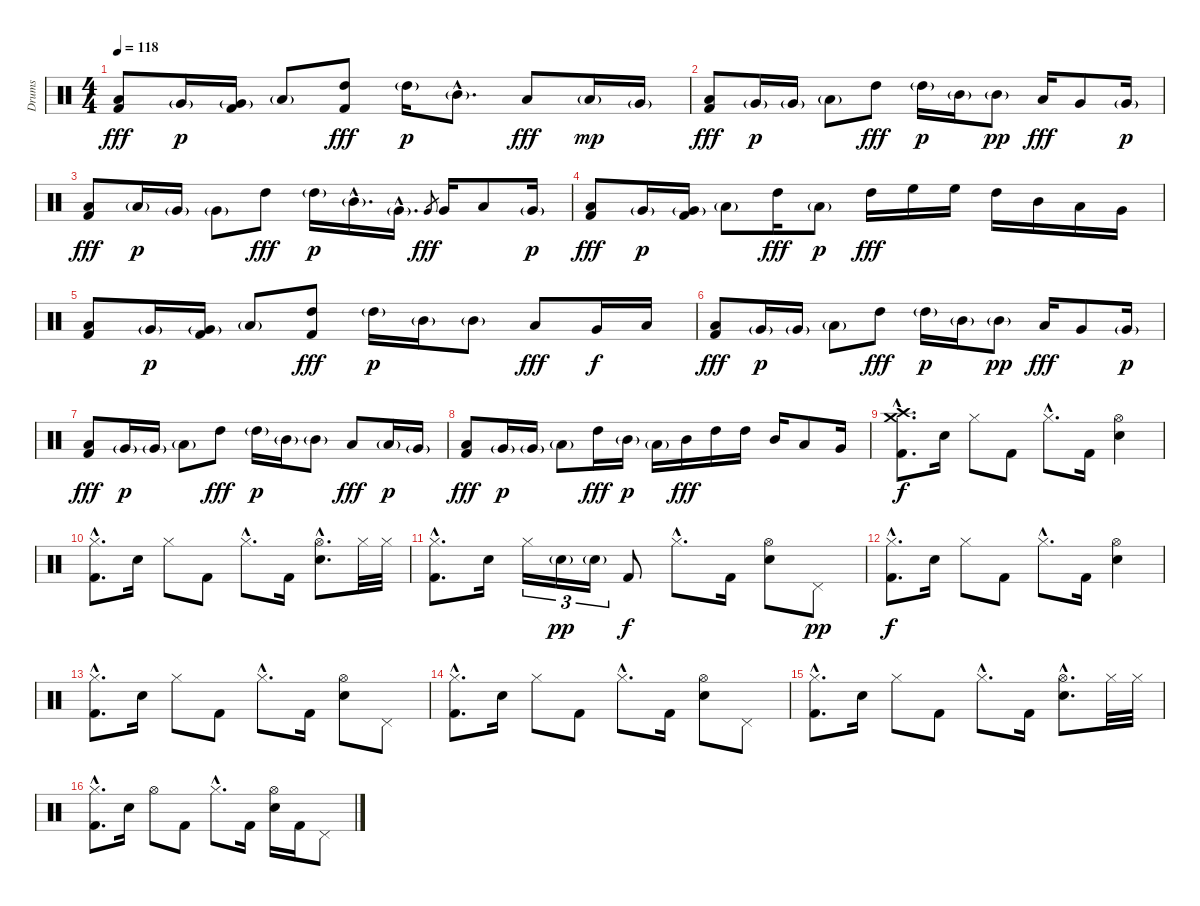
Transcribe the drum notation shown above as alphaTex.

\track ("Drums" "Drums") {instrument percussion}
\staff {score}
\articulation defaults
\ts (4 4)
\tempo 118
\clef neutral
\ks c
("Low Floor Tom (hit)" "Kick (hit) 2").8{dy fff} "Very Low Tom (hit)"{g}.16{dy p} ("Very Low Tom (hit)"{g} "Kick (hit) 2").16 "Low Floor Tom (hit)"{g}.8 ("High Tom (hit)" "Kick (hit) 2").8{dy fff} "High Tom (hit)"{g}.16{dy p} "Mid Tom (hit)"{g hac}.8{d} "Low Tom (hit)".8{dy fff} "Low Tom (hit)"{g}.16{dy mp} "Very Low Tom (hit)"{g}.16 |
("Low Floor Tom (hit)" "Kick (hit) 2").8{dy fff} "Very Low Tom (hit)"{g}.16{dy p} "Very Low Tom (hit)"{g}.16 "Low Floor Tom (hit)"{g}.8 "High Tom (hit)".8{dy fff} "High Tom (hit)"{g}.16{dy p} "Mid Tom (hit)"{g}.16 "Mid Tom (hit)"{g}.8{dy pp} "Low Tom (hit)".16{dy fff} "Very Low Tom (hit)".8 "Very Low Tom (hit)"{g}.16{dy p} |
("Low Floor Tom (hit)" "Kick (hit) 2").8{dy fff} "Low Floor Tom (hit)"{g}.16{dy p} "Very Low Tom (hit)"{g}.16 "Very Low Tom (hit)"{g}.8 "High Tom (hit)".8{dy fff} "High Tom (hit)"{g}.16{dy p} "Mid Tom (hit)"{g hac}.16{d} "Very Low Tom (hit)"{g hac}.16{d} "Very Low Tom (hit)".8{gr dy fff} "Very Low Tom (hit)".16 "Low Tom (hit)".8 "Very Low Tom (hit)"{g}.16{dy p} |
("Low Floor Tom (hit)" "Kick (hit) 2").8{dy fff} "Very Low Tom (hit)"{g}.16{dy p} ("Very Low Tom (hit)"{g} "Kick (hit) 2").16 "Low Floor Tom (hit)"{g}.8 "High Tom (hit)".16{dy fff} "Low Tom (hit)"{g}.8{dy p} "High Tom (hit)".16{dy fff} "High Floor Tom (hit)".16 "High Floor Tom (hit)".16 "High Tom (hit)".16 "Mid Tom (hit)".16 "Low Tom (hit)".16 "Very Low Tom (hit)".16 |
("Low Floor Tom (hit)" "Kick (hit) 2").8 "Very Low Tom (hit)"{g}.16{dy p} ("Very Low Tom (hit)"{g} "Kick (hit) 2").16 "Low Floor Tom (hit)"{g}.8 ("High Tom (hit)" "Kick (hit) 2").8{dy fff} "High Tom (hit)"{g}.16{dy p} "Mid Tom (hit)"{g}.16 "Mid Tom (hit)"{g}.8 "Low Tom (hit)".8{dy fff} "Very Low Tom (hit)".16{dy f} "Low Tom (hit)".16 |
("Low Floor Tom (hit)" "Kick (hit) 2").8{dy fff} "Very Low Tom (hit)"{g}.16{dy p} "Very Low Tom (hit)"{g}.16 "Low Floor Tom (hit)"{g}.8 "High Tom (hit)".8{dy fff} "High Tom (hit)"{g}.16{dy p} "Mid Tom (hit)"{g}.16 "Mid Tom (hit)"{g}.8{dy pp} "Low Tom (hit)".16{dy fff} "Very Low Tom (hit)".8 "Very Low Tom (hit)"{g}.16{dy p} |
("Low Floor Tom (hit)" "Kick (hit) 2").8{dy fff} "Very Low Tom (hit)"{g}.16{dy p} "Very Low Tom (hit)"{g}.16 "Low Floor Tom (hit)"{g}.8 "High Tom (hit)".8{dy fff} "High Tom (hit)"{g}.16{dy p} "Mid Tom (hit)"{g}.16 "Mid Tom (hit)"{g}.8 "Low Tom (hit)".8{dy fff} "Low Tom (hit)"{g}.16{dy p} "Very Low Tom (hit)"{g}.16 |
("Low Floor Tom (hit)" "Kick (hit) 2").8{dy fff} "Very Low Tom (hit)"{g}.16{dy p} "Very Low Tom (hit)"{g}.16 "Low Floor Tom (hit)"{g}.8 "High Tom (hit)".16{dy fff} "Mid Tom (hit)"{g}.16{dy p} "Low Tom (hit)"{g}.16 "Mid Tom (hit)".16{dy fff} "High Tom (hit)".16 "High Tom (hit)".16 "Mid Tom (hit)".16 "Low Tom (hit)".8 "Very Low Tom (hit)".16 |
("Crash medium (hit)"{hac} "Crash high (hit)"{hac} "Kick (hit) 2"{hac}).8{d dy f} "Electric Snare (hit)".16 "Hi-Hat (closed)".8 "Kick (hit) 2".8 "Hi-Hat (closed)"{hac}.8{d} "Kick (hit) 2".16 ("Hi-Hat (open)" "Electric Snare (hit)").4 |
("Hi-Hat (closed)"{hac} "Kick (hit) 2"{hac}).8{d} "Electric Snare (hit)".16 "Hi-Hat (closed)".8 "Kick (hit) 2".8 "Hi-Hat (closed)"{hac}.8{d} "Kick (hit) 2".16 ("Hi-Hat (open)"{hac} "Electric Snare (hit)"{hac}).8{d} "Hi-Hat (closed)".32 "Hi-Hat (closed)".32 |
("Hi-Hat (closed)"{hac} "Kick (hit) 2"{hac}).8{d} "Electric Snare (hit)".16 "Hi-Hat (closed)".16{tu (3 2)} "Electric Snare (hit)"{g}.16{tu (3 2) dy pp} "Electric Snare (hit)"{g}.16{tu (3 2)} "Kick (hit) 2".8{dy f} "Hi-Hat (closed)"{hac}.8{d} "Kick (hit) 2".16 ("Hi-Hat (open)" "Electric Snare (hit)").8 "Pedal Hi-Hat (hit)".8{dy pp} |
("Hi-Hat (closed)"{hac} "Kick (hit) 2"{hac}).8{d dy f} "Electric Snare (hit)".16 "Hi-Hat (closed)".8 "Kick (hit) 2".8 "Hi-Hat (closed)"{hac}.8{d} "Kick (hit) 2".16 ("Hi-Hat (open)" "Electric Snare (hit)").4 |
("Hi-Hat (closed)"{hac} "Kick (hit) 2"{hac}).8{d} "Electric Snare (hit)".16 "Hi-Hat (closed)".8 "Kick (hit) 2".8 "Hi-Hat (closed)"{hac}.8{d} "Kick (hit) 2".16 ("Hi-Hat (open)" "Electric Snare (hit)").8 "Pedal Hi-Hat (hit)".8 |
("Hi-Hat (closed)"{hac} "Kick (hit) 2"{hac}).8{d} "Electric Snare (hit)".16 "Hi-Hat (closed)".8 "Kick (hit) 2".8 "Hi-Hat (closed)"{hac}.8{d} "Kick (hit) 2".16 ("Hi-Hat (open)" "Electric Snare (hit)").8 "Pedal Hi-Hat (hit)".8 |
("Hi-Hat (closed)"{hac} "Kick (hit) 2"{hac}).8{d} "Electric Snare (hit)".16 "Hi-Hat (closed)".8 "Kick (hit) 2".8 "Hi-Hat (closed)"{hac}.8{d} "Kick (hit) 2".16 ("Hi-Hat (open)"{hac} "Electric Snare (hit)"{hac}).8{d} "Hi-Hat (closed)".32 "Hi-Hat (closed)".32 |
("Hi-Hat (closed)"{hac} "Kick (hit) 2"{hac}).8{d} "Electric Snare (hit)".16 "Hi-Hat (open)".8 "Kick (hit) 2".8 "Hi-Hat (closed)"{hac}.8{d} "Kick (hit) 2".16 ("Hi-Hat (open)" "Electric Snare (hit)").16 "Kick (hit) 2".16 "Pedal Hi-Hat (hit)".8
